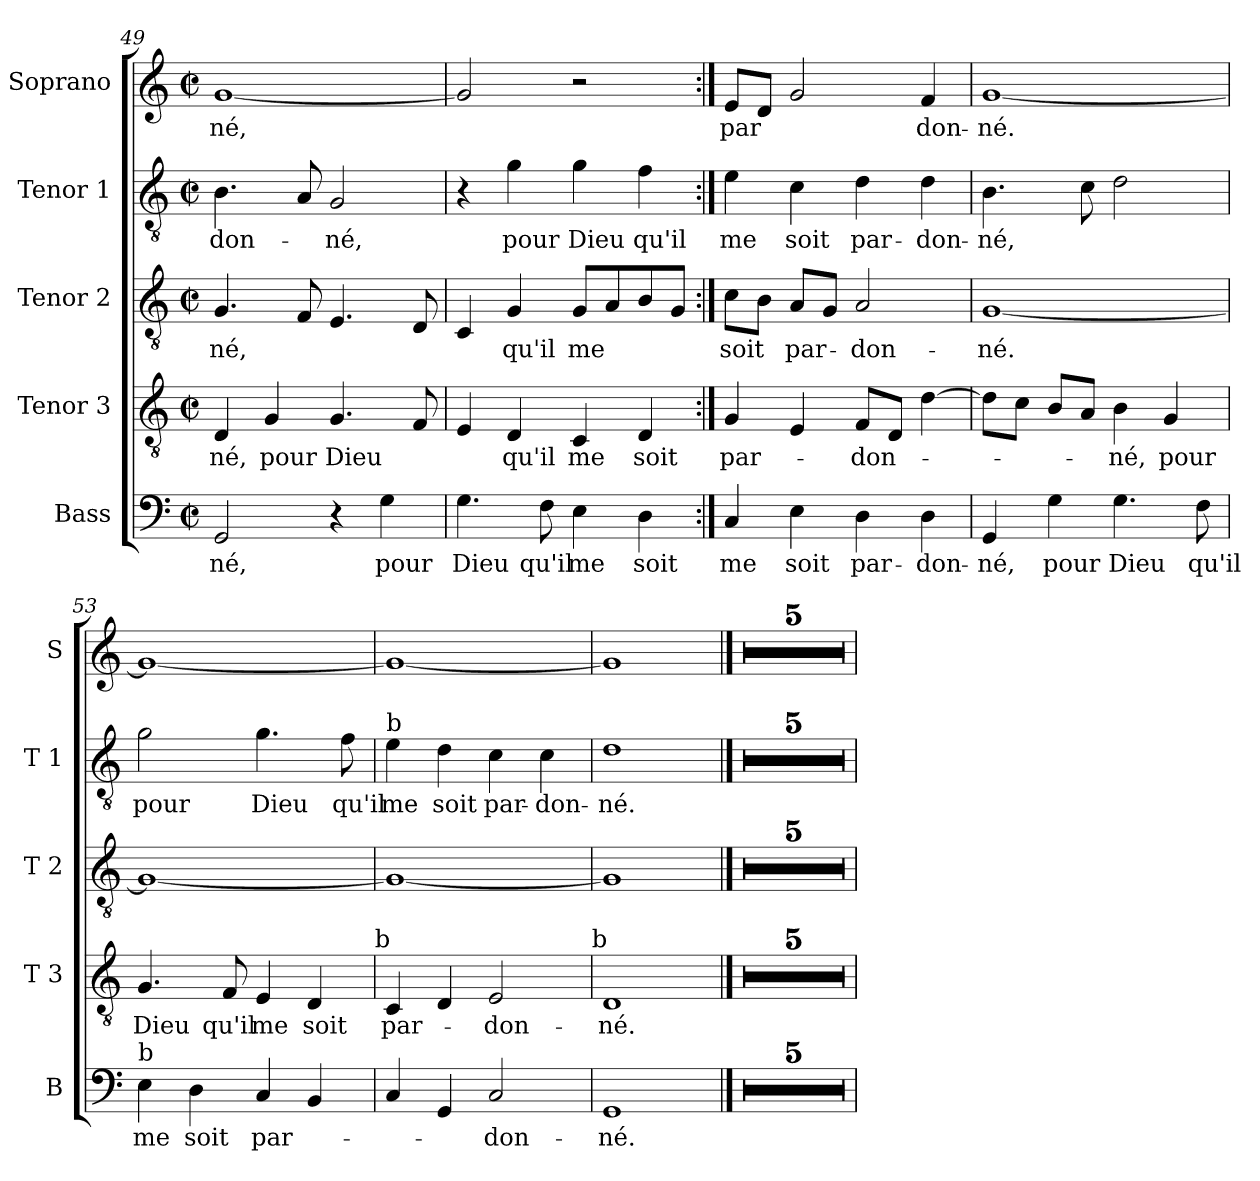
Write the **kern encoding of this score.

**kern	**text	**kern	**text	**kern	**text	**kern	**text	**kern	**text
*part5	*part5	*part4	*part4	*part3	*part3	*part2	*part2	*part1	*part1
*staff5	*staff5	*staff4	*staff4	*staff3	*staff3	*staff2	*staff2	*staff1	*staff1
*I"Bass	*	*I"Tenor 3	*	*I"Tenor 2	*	*I"Tenor 1	*	*I"Soprano	*
*I'B	*	*I'T 3	*	*I'T 2	*	*I'T 1	*	*I'S	*
*clefF4	*	*clefGv2	*	*clefGv2	*	*clefGv2	*	*clefG2	*
*k[]	*	*k[]	*	*k[]	*	*k[]	*	*k[]	*
*C:	*	*C:	*	*C:	*	*C:	*	*C:	*
*M2/2	*	*M2/2	*	*M2/2	*	*M2/2	*	*M2/2	*
*met(c|)	*	*met(c|)	*	*met(c|)	*	*met(c|)	*	*met(c|)	*
=49	=49	=49	=49	=49	=49	=49	=49	=49	=49
2GG/	-né,	4D/	-né,	4.G/	-né,	4.B\	-don-	[1g	-né,
.	.	4G/	pour	.	.	.	.	.	.
.	.	.	.	8F/	.	8A/	.	.	.
4r	.	4.G/	Dieu	4.E/	.	2G/	-né,	.	.
4G\	pour	.	.	.	.	.	.	.	.
.	.	8F/	.	8D/	.	.	.	.	.
=50	=50	=50	=50	=50	=50	=50	=50	=50	=50
4.G\	Dieu	4E/	.	4C/	.	4r	.	2g/]	.
.	.	4D/	qu'il	4G/	qu'il	4g\	pour	.	.
8F\	qu'il	.	.	.	.	.	.	.	.
4E\	me	4C/	me	8G/L	me	4g\	Dieu	2r	.
.	.	.	.	8A/	.	.	.	.	.
4D\	soit	4D/	soit	8B/	.	4f\	qu'il	.	.
.	.	.	.	8G/J	.	.	.	.	.
!!LO:LB:g=z
=51:|!	=51:|!	=51:|!	=51:|!	=51:|!	=51:|!	=51:|!	=51:|!	=51:|!	=51:|!
4C/	me	4G/	par-	8c\L	soit	4e\	me	8e/L	par
.	.	.	.	8B\J	.	.	.	8d/J	.
4E\	soit	4E/	.	8A/L	par-	4c\	soit	2g/	.
.	.	.	.	8G/J	.	.	.	.	.
4D\	par-	8F/L	-don-	2A/	-don-	4d\	par-	.	.
.	.	8D/J	.	.	.	.	.	.	.
4D\	-don-	[4d\	.	.	.	4d\	-don-	4f/	don-
=52	=52	=52	=52	=52	=52	=52	=52	=52	=52
4GG/	-né,	8d\L]	.	[1G	-né.	4.B\	-né,	[1g	-né.
.	.	8c\J	.	.	.	.	.	.	.
4G\	pour	8B/L	.	.	.	.	.	.	.
.	.	8A/J	.	.	.	8c\	.	.	.
4.G\	Dieu	4B\	-né,	.	.	2d\	.	.	.
.	.	4G/	pour	.	.	.	.	.	.
8F\	qu'il	.	.	.	.	.	.	.	.
=53	=53	=53	=53	=53	=53	=53	=53	=53	=53
!LO:TX:a:t=b	!	!	!	!	!	!	!	!	!
4E\	me	4.G/	Dieu	1G_	.	2g\	pour	1g_	.
4D\	soit	.	.	.	.	.	.	.	.
.	.	8F/	qu'il	.	.	.	.	.	.
4C/	par-	4E/	me	.	.	4.g\	Dieu	.	.
4BB/	.	4D/	soit	.	.	.	.	.	.
.	.	.	.	.	.	8f\	qu'il	.	.
!	!	!LO:TX:a:t=b	!	!	!	!	!	!	!
=54	=54	=54	=54	=54	=54	=54	=54	=54	=54
!	!	!	!	!	!	!LO:TX:a:t=b	!	!	!
4C/	.	4C/	par-	1G_	.	4e\	me	1g_	.
4GG/	.	4D/	.	.	.	4d\	soit	.	.
2C/	-don-	2E/	-don-	.	.	4c\	par-	.	.
.	.	.	.	.	.	4c\	-don-	.	.
!	!	!LO:TX:a:t=b	!	!	!	!	!	!	!
=55	=55	=55	=55	=55	=55	=55	=55	=55	=55
1GG	-né.	1D	-né.	1G]	.	1d	-né.	1g]	.
!!LO:PB:g=z
==56	==56	==56	==56	==56	==56	==56	==56	==56	==56
1r	.	1r	.	1r	.	1r	.	1r	.
=57	=57	=57	=57	=57	=57	=57	=57	=57	=57
1r	.	1r	.	1r	.	1r	.	1r	.
!!LO:LB:g=z
=58	=58	=58	=58	=58	=58	=58	=58	=58	=58
1r	.	1r	.	1r	.	1r	.	1r	.
=59	=59	=59	=59	=59	=59	=59	=59	=59	=59
1r	.	1r	.	1r	.	1r	.	1r	.
=60	=60	=60	=60	=60	=60	=60	=60	=60	=60
1r	.	1r	.	1r	.	1r	.	1r	.
=	=	=	=	=	=	=	=	=	=
*-	*-	*-	*-	*-	*-	*-	*-	*-	*-
